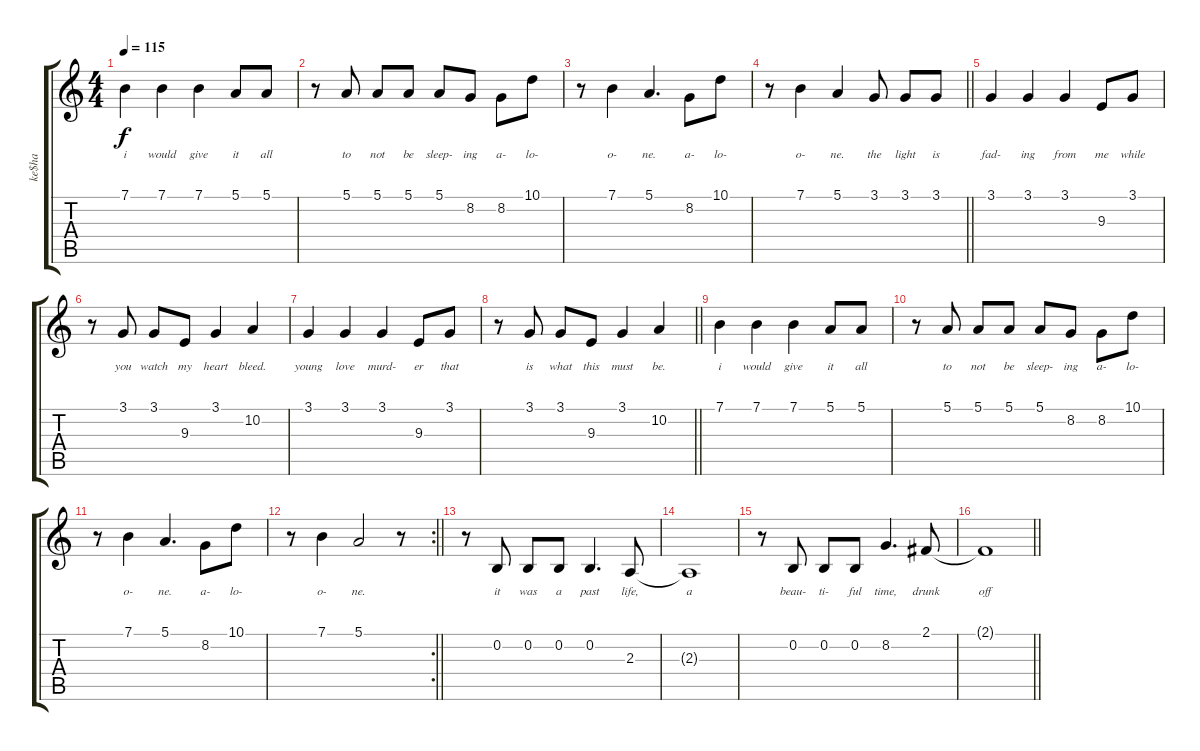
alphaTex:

\track ("ke$ha" "ke$ha") {instrument electricpiano2}
\staff {score tabs}
\tuning (E4 B3 G3 D3 A2 E2) {hide}
\ts (4 4)
\tempo 115
\clef g2
\ks c
7.1.4{lyrics (0 "i") lyrics (1 "") lyrics (2 "") lyrics (3 "") lyrics (4 "") dy f} 7.1.4{lyrics (0 "would") lyrics (1 "") lyrics (2 "") lyrics (3 "") lyrics (4 "")} 7.1.4{lyrics (0 "give") lyrics (1 "") lyrics (2 "") lyrics (3 "") lyrics (4 "")} 5.1.8{lyrics (0 "it") lyrics (1 "") lyrics (2 "") lyrics (3 "") lyrics (4 "")} 5.1.8{lyrics (0 "all") lyrics (1 "") lyrics (2 "") lyrics (3 "") lyrics (4 "")} |
r.8 5.1.8{lyrics (0 "to") lyrics (1 "") lyrics (2 "") lyrics (3 "") lyrics (4 "")} 5.1.8{lyrics (0 "not") lyrics (1 "") lyrics (2 "") lyrics (3 "") lyrics (4 "")} 5.1.8{lyrics (0 "be") lyrics (1 "") lyrics (2 "") lyrics (3 "") lyrics (4 "")} 5.1.8{lyrics (0 "sleep-") lyrics (1 "") lyrics (2 "") lyrics (3 "") lyrics (4 "")} 8.2.8{lyrics (0 "ing") lyrics (1 "") lyrics (2 "") lyrics (3 "") lyrics (4 "")} 8.2.8{lyrics (0 "a-") lyrics (1 "") lyrics (2 "") lyrics (3 "") lyrics (4 "")} 10.1.8{lyrics (0 "lo-") lyrics (1 "") lyrics (2 "") lyrics (3 "") lyrics (4 "")} |
r.8 7.1.4{lyrics (0 "o-") lyrics (1 "") lyrics (2 "") lyrics (3 "") lyrics (4 "")} 5.1.4{d lyrics (0 "ne.") lyrics (1 "") lyrics (2 "") lyrics (3 "") lyrics (4 "")} 8.2.8{lyrics (0 "a-") lyrics (1 "") lyrics (2 "") lyrics (3 "") lyrics (4 "")} 10.1.8{lyrics (0 "lo-") lyrics (1 "") lyrics (2 "") lyrics (3 "") lyrics (4 "")} |
\barLineRight lightlight
r.8 7.1.4{lyrics (0 "o-") lyrics (1 "") lyrics (2 "") lyrics (3 "") lyrics (4 "")} 5.1.4{lyrics (0 "ne.") lyrics (1 "") lyrics (2 "") lyrics (3 "") lyrics (4 "")} 3.1.8{lyrics (0 "the") lyrics (1 "") lyrics (2 "") lyrics (3 "") lyrics (4 "")} 3.1.8{lyrics (0 "light") lyrics (1 "") lyrics (2 "") lyrics (3 "") lyrics (4 "")} 3.1.8{lyrics (0 "is") lyrics (1 "") lyrics (2 "") lyrics (3 "") lyrics (4 "")} |
3.1.4{lyrics (0 "fad-") lyrics (1 "") lyrics (2 "") lyrics (3 "") lyrics (4 "")} 3.1.4{lyrics (0 "ing") lyrics (1 "") lyrics (2 "") lyrics (3 "") lyrics (4 "")} 3.1.4{lyrics (0 "from") lyrics (1 "") lyrics (2 "") lyrics (3 "") lyrics (4 "")} 9.3.8{lyrics (0 "me") lyrics (1 "") lyrics (2 "") lyrics (3 "") lyrics (4 "")} 3.1.8{lyrics (0 "while") lyrics (1 "") lyrics (2 "") lyrics (3 "") lyrics (4 "")} |
r.8 3.1.8{lyrics (0 "you") lyrics (1 "") lyrics (2 "") lyrics (3 "") lyrics (4 "")} 3.1.8{lyrics (0 "watch") lyrics (1 "") lyrics (2 "") lyrics (3 "") lyrics (4 "")} 9.3.8{lyrics (0 "my") lyrics (1 "") lyrics (2 "") lyrics (3 "") lyrics (4 "")} 3.1.4{lyrics (0 "heart") lyrics (1 "") lyrics (2 "") lyrics (3 "") lyrics (4 "")} 10.2.4{lyrics (0 "bleed.") lyrics (1 "") lyrics (2 "") lyrics (3 "") lyrics (4 "")} |
3.1.4{lyrics (0 "young") lyrics (1 "") lyrics (2 "") lyrics (3 "") lyrics (4 "")} 3.1.4{lyrics (0 "love") lyrics (1 "") lyrics (2 "") lyrics (3 "") lyrics (4 "")} 3.1.4{lyrics (0 "murd-") lyrics (1 "") lyrics (2 "") lyrics (3 "") lyrics (4 "")} 9.3.8{lyrics (0 "er") lyrics (1 "") lyrics (2 "") lyrics (3 "") lyrics (4 "")} 3.1.8{lyrics (0 "that") lyrics (1 "") lyrics (2 "") lyrics (3 "") lyrics (4 "")} |
\barLineRight lightlight
r.8 3.1.8{lyrics (0 "is") lyrics (1 "") lyrics (2 "") lyrics (3 "") lyrics (4 "")} 3.1.8{lyrics (0 "what") lyrics (1 "") lyrics (2 "") lyrics (3 "") lyrics (4 "")} 9.3.8{lyrics (0 "this") lyrics (1 "") lyrics (2 "") lyrics (3 "") lyrics (4 "")} 3.1.4{lyrics (0 "must") lyrics (1 "") lyrics (2 "") lyrics (3 "") lyrics (4 "")} 10.2.4{lyrics (0 "be.") lyrics (1 "") lyrics (2 "") lyrics (3 "") lyrics (4 "")} |
7.1.4{lyrics (0 "i") lyrics (1 "") lyrics (2 "") lyrics (3 "") lyrics (4 "")} 7.1.4{lyrics (0 "would") lyrics (1 "") lyrics (2 "") lyrics (3 "") lyrics (4 "")} 7.1.4{lyrics (0 "give") lyrics (1 "") lyrics (2 "") lyrics (3 "") lyrics (4 "")} 5.1.8{lyrics (0 "it") lyrics (1 "") lyrics (2 "") lyrics (3 "") lyrics (4 "")} 5.1.8{lyrics (0 "all") lyrics (1 "") lyrics (2 "") lyrics (3 "") lyrics (4 "")} |
r.8 5.1.8{lyrics (0 "to") lyrics (1 "") lyrics (2 "") lyrics (3 "") lyrics (4 "")} 5.1.8{lyrics (0 "not") lyrics (1 "") lyrics (2 "") lyrics (3 "") lyrics (4 "")} 5.1.8{lyrics (0 "be") lyrics (1 "") lyrics (2 "") lyrics (3 "") lyrics (4 "")} 5.1.8{lyrics (0 "sleep-") lyrics (1 "") lyrics (2 "") lyrics (3 "") lyrics (4 "")} 8.2.8{lyrics (0 "ing") lyrics (1 "") lyrics (2 "") lyrics (3 "") lyrics (4 "")} 8.2.8{lyrics (0 "a-") lyrics (1 "") lyrics (2 "") lyrics (3 "") lyrics (4 "")} 10.1.8{lyrics (0 "lo-") lyrics (1 "") lyrics (2 "") lyrics (3 "") lyrics (4 "")} |
r.8 7.1.4{lyrics (0 "o-") lyrics (1 "") lyrics (2 "") lyrics (3 "") lyrics (4 "")} 5.1.4{d lyrics (0 "ne.") lyrics (1 "") lyrics (2 "") lyrics (3 "") lyrics (4 "")} 8.2.8{lyrics (0 "a-") lyrics (1 "") lyrics (2 "") lyrics (3 "") lyrics (4 "")} 10.1.8{lyrics (0 "lo-") lyrics (1 "") lyrics (2 "") lyrics (3 "") lyrics (4 "")} |
\rc 2
\barLineRight lightlight
r.8 7.1.4{lyrics (0 "o-") lyrics (1 "") lyrics (2 "") lyrics (3 "") lyrics (4 "")} 5.1.2{lyrics (0 "ne.") lyrics (1 "") lyrics (2 "") lyrics (3 "") lyrics (4 "")} r.8 |
r.8 0.2.8{lyrics (0 "it") lyrics (1 "") lyrics (2 "") lyrics (3 "") lyrics (4 "")} 0.2.8{lyrics (0 "was") lyrics (1 "") lyrics (2 "") lyrics (3 "") lyrics (4 "")} 0.2.8{lyrics (0 "a") lyrics (1 "") lyrics (2 "") lyrics (3 "") lyrics (4 "")} 0.2.4{d lyrics (0 "past") lyrics (1 "") lyrics (2 "") lyrics (3 "") lyrics (4 "")} 2.3.8{lyrics (0 "life,") lyrics (1 "") lyrics (2 "") lyrics (3 "") lyrics (4 "")} |
2.3{t}.1{lyrics (0 "a") lyrics (1 "") lyrics (2 "") lyrics (3 "") lyrics (4 "")} |
r.8 0.2.8{lyrics (0 "beau-") lyrics (1 "") lyrics (2 "") lyrics (3 "") lyrics (4 "")} 0.2.8{lyrics (0 "ti-") lyrics (1 "") lyrics (2 "") lyrics (3 "") lyrics (4 "")} 0.2.8{lyrics (0 "ful") lyrics (1 "") lyrics (2 "") lyrics (3 "") lyrics (4 "")} 8.2.4{d lyrics (0 "time,") lyrics (1 "") lyrics (2 "") lyrics (3 "") lyrics (4 "")} 2.1.8{lyrics (0 "drunk") lyrics (1 "") lyrics (2 "") lyrics (3 "") lyrics (4 "")} |
\barLineRight lightlight
2.1{t}.1{lyrics (0 "off") lyrics (1 "") lyrics (2 "") lyrics (3 "") lyrics (4 "")}
